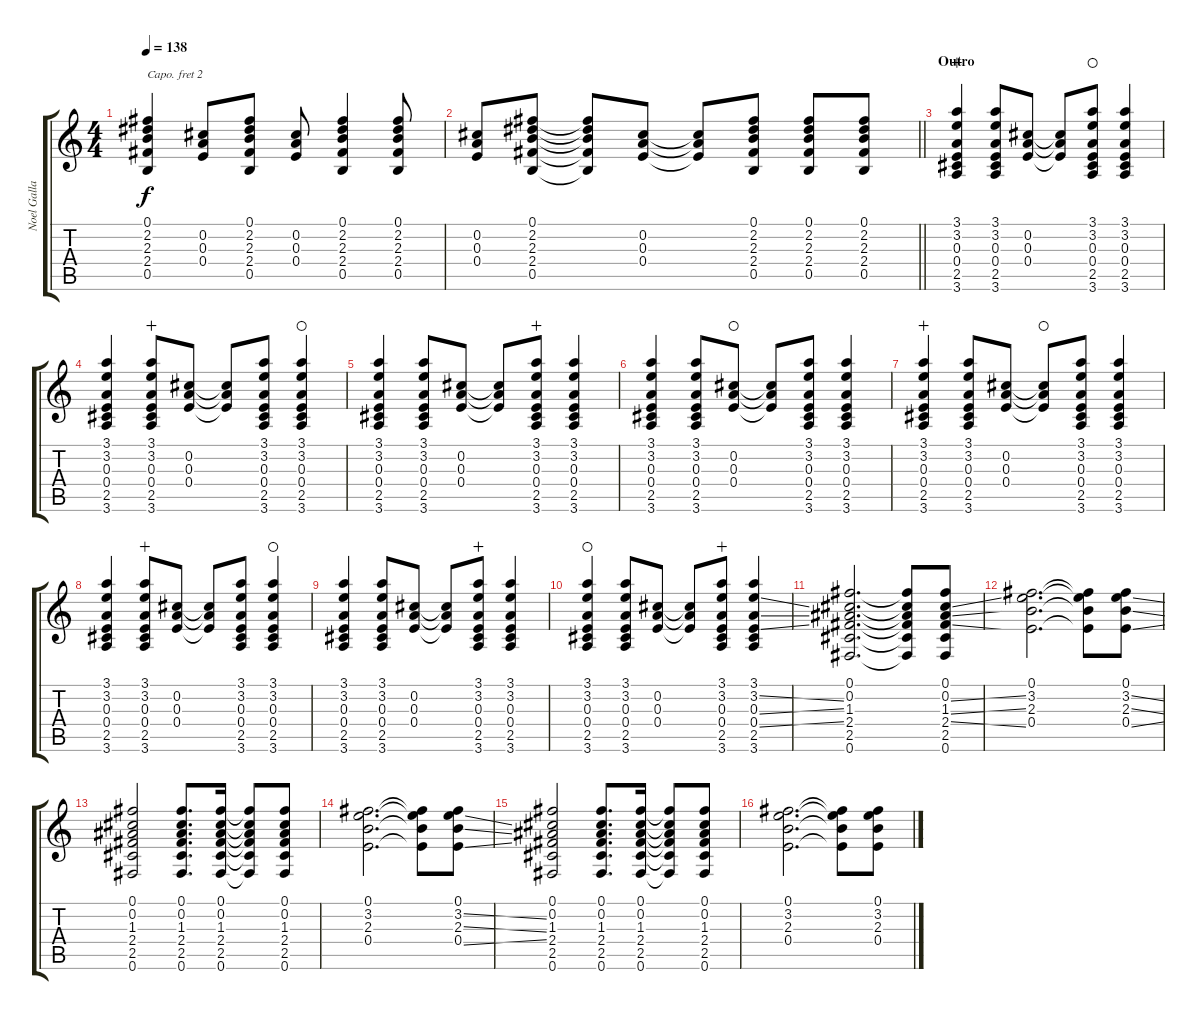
\track ("Noel Gallagher" "Noel Galla") {instrument overdrivenguitar}
\staff {score tabs}
\capo 2
\tuning (E4 B3 G3 D3 A2 E2) {hide}
\ts (4 4)
\tempo 138
\clef g2
\ks c
(0.1 2.2 2.3 2.4 0.5).4{dy f} (0.2 0.3 0.4).8 (0.1 2.2 2.3 2.4 0.5).8 (0.2 0.3 0.4).8 (0.1 2.2 2.3 2.4 0.5).4 (0.1 2.2 2.3 2.4 0.5).8 |
\barLineRight lightlight
(0.2 0.3 0.4).8 (0.1 2.2 2.3 2.4 0.5).8 (0.1{t} 2.2{t} 2.3{t} 2.4{t} 0.5{t}).8 (0.2 0.3 0.4).8 (0.2{t} 0.3{t} 0.4{t}).8 (0.1 2.2 2.3 2.4 0.5).8 (0.1 2.2 2.3 2.4 0.5).8 (0.1 2.2 2.3 2.4 0.5).8 |
\section ("" "Outro")
(3.1 3.2 0.3 0.4 2.5 3.6).4{wahc} (3.1 3.2 0.3 0.4 2.5 3.6).8 (0.2 0.3 0.4).8 (0.2{t} 0.3{t} 0.4{t}).8 (3.1 3.2 0.3 0.4 2.5 3.6).8{waho} (3.1 3.2 0.3 0.4 2.5 3.6).4 |
(3.1 3.2 0.3 0.4 2.5 3.6).4 (3.1 3.2 0.3 0.4 2.5 3.6).8{wahc} (0.2 0.3 0.4).8 (0.2{t} 0.3{t} 0.4{t}).8 (3.1 3.2 0.3 0.4 2.5 3.6).8 (3.1 3.2 0.3 0.4 2.5 3.6).4{waho} |
(3.1 3.2 0.3 0.4 2.5 3.6).4 (3.1 3.2 0.3 0.4 2.5 3.6).8 (0.2 0.3 0.4).8 (0.2{t} 0.3{t} 0.4{t}).8 (3.1 3.2 0.3 0.4 2.5 3.6).8{wahc} (3.1 3.2 0.3 0.4 2.5 3.6).4 |
(3.1 3.2 0.3 0.4 2.5 3.6).4 (3.1 3.2 0.3 0.4 2.5 3.6).8 (0.2 0.3 0.4).8{waho} (0.2{t} 0.3{t} 0.4{t}).8 (3.1 3.2 0.3 0.4 2.5 3.6).8 (3.1 3.2 0.3 0.4 2.5 3.6).4 |
(3.1 3.2 0.3 0.4 2.5 3.6).4{wahc} (3.1 3.2 0.3 0.4 2.5 3.6).8 (0.2 0.3 0.4).8 (0.2{t} 0.3{t} 0.4{t}).8{waho} (3.1 3.2 0.3 0.4 2.5 3.6).8 (3.1 3.2 0.3 0.4 2.5 3.6).4 |
(3.1 3.2 0.3 0.4 2.5 3.6).4 (3.1 3.2 0.3 0.4 2.5 3.6).8{wahc} (0.2 0.3 0.4).8 (0.2{t} 0.3{t} 0.4{t}).8 (3.1 3.2 0.3 0.4 2.5 3.6).8 (3.1 3.2 0.3 0.4 2.5 3.6).4{waho} |
(3.1 3.2 0.3 0.4 2.5 3.6).4 (3.1 3.2 0.3 0.4 2.5 3.6).8 (0.2 0.3 0.4).8 (0.2{t} 0.3{t} 0.4{t}).8 (3.1 3.2 0.3 0.4 2.5 3.6).8{wahc} (3.1 3.2 0.3 0.4 2.5 3.6).4 |
(3.1 3.2 0.3 0.4 2.5 3.6).4{waho} (3.1 3.2 0.3 0.4 2.5 3.6).8 (0.2 0.3 0.4).8 (0.2{t} 0.3{t} 0.4{t}).8 (3.1 3.2 0.3 0.4 2.5 3.6).8{wahc} (3.1 3.2{ss} 0.3{ss} 0.4{ss} 2.5 3.6).4 |
(0.1 0.2 1.3 2.4 2.5 0.6).2{d} (0.1{t} 0.2{t} 1.3{t} 2.4{t} 2.5{t} 0.6{t}).8 (0.1 0.2{ss} 1.3{ss} 2.4{ss} 2.5 0.6).8 |
(0.1 3.2 2.3 0.4).2{d} (0.1{t} 3.2{t} 2.3{t} 0.4{t}).8 (0.1 3.2{ss} 2.3{ss} 0.4{ss}).8 |
(0.1 0.2 1.3 2.4 2.5 0.6).2 (0.1 0.2 1.3 2.4 2.5 0.6).8{d} (0.1 0.2 1.3 2.4 2.5 0.6).16 (0.1{t} 0.2{t} 1.3{t} 2.4{t} 2.5{t} 0.6{t}).8 (0.1 0.2 1.3 2.4 2.5 0.6).8 |
(0.1 3.2 2.3 0.4).2{d} (0.1{t} 3.2{t} 2.3{t} 0.4{t}).8 (0.1 3.2{ss} 2.3{ss} 0.4{ss}).8 |
(0.1 0.2 1.3 2.4 2.5 0.6).2 (0.1 0.2 1.3 2.4 2.5 0.6).8{d} (0.1 0.2 1.3 2.4 2.5 0.6).16 (0.1{t} 0.2{t} 1.3{t} 2.4{t} 2.5{t} 0.6{t}).8 (0.1 0.2 1.3 2.4 2.5 0.6).8 |
(0.1 3.2 2.3 0.4).2{d} (0.1{t} 3.2{t} 2.3{t} 0.4{t}).8 (0.1 3.2{ss} 2.3{ss} 0.4{ss}).8
